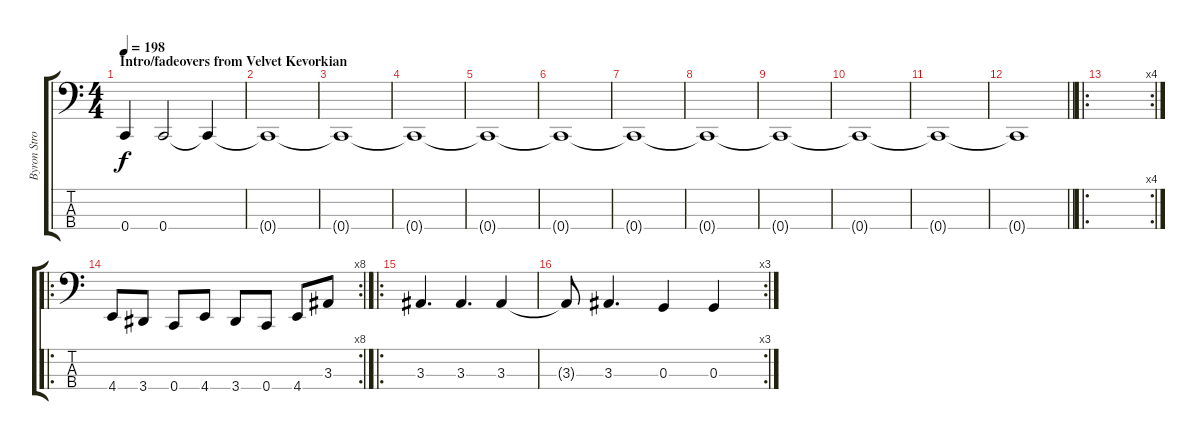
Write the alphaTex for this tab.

\track ("Byron Stroud" "Byron Stro") {instrument electricbasspick}
\staff {score tabs}
\tuning (G2 C2 G1 C1) {hide}
\ts (4 4)
\section ("" "Intro/fadeovers from Velvet Kevorkian")
\tempo 198
\clef f4
\ks c
0.4.4{dy f instrument electricbasspick} 0.4.2 0.4{t}.4 |
0.4{t}.1 |
0.4{t}.1 |
0.4{t}.1 |
0.4{t}.1 |
0.4{t}.1 |
0.4{t}.1 |
0.4{t}.1 |
0.4{t}.1 |
0.4{t}.1 |
0.4{t}.1 |
\barLineRight lightlight
0.4{t}.1 |
\ro
\rc 4
|
\ro
\rc 8
4.4.8 3.4.8 0.4.8 4.4.8 3.4.8 0.4.8 4.4.8 3.3.8 |
\ro
3.3.4{d} 3.3.4{d} 3.3.4 |
\rc 3
3.3{t}.8 3.3.4{d} 0.3.4 0.3.4
